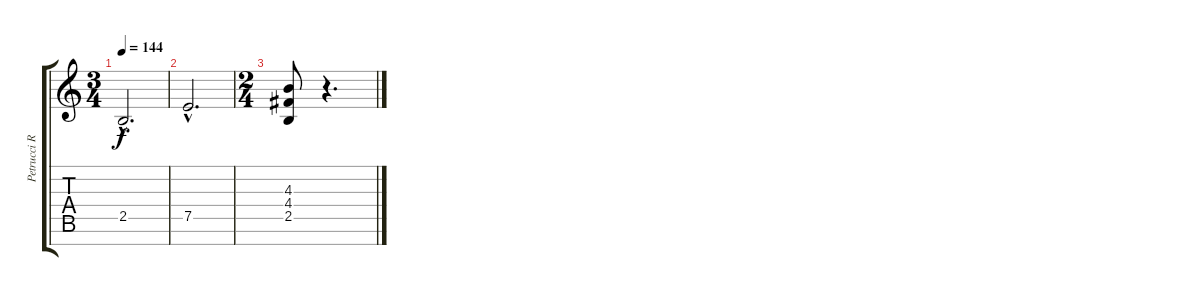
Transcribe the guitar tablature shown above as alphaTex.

\track ("Petrucci Rythm" "Petrucci R") {instrument distortionguitar}
\staff {score tabs}
\tuning (E4 B3 G3 D3 A2 E2 B1) {hide}
\ts (3 4)
\tempo 144
\clef g2
\ks c
2.5{hac}.2{d dy f} |
7.5{hac}.2{d} |
\ts (2 4)
(4.3 4.4 2.5).8 r.4{d}
